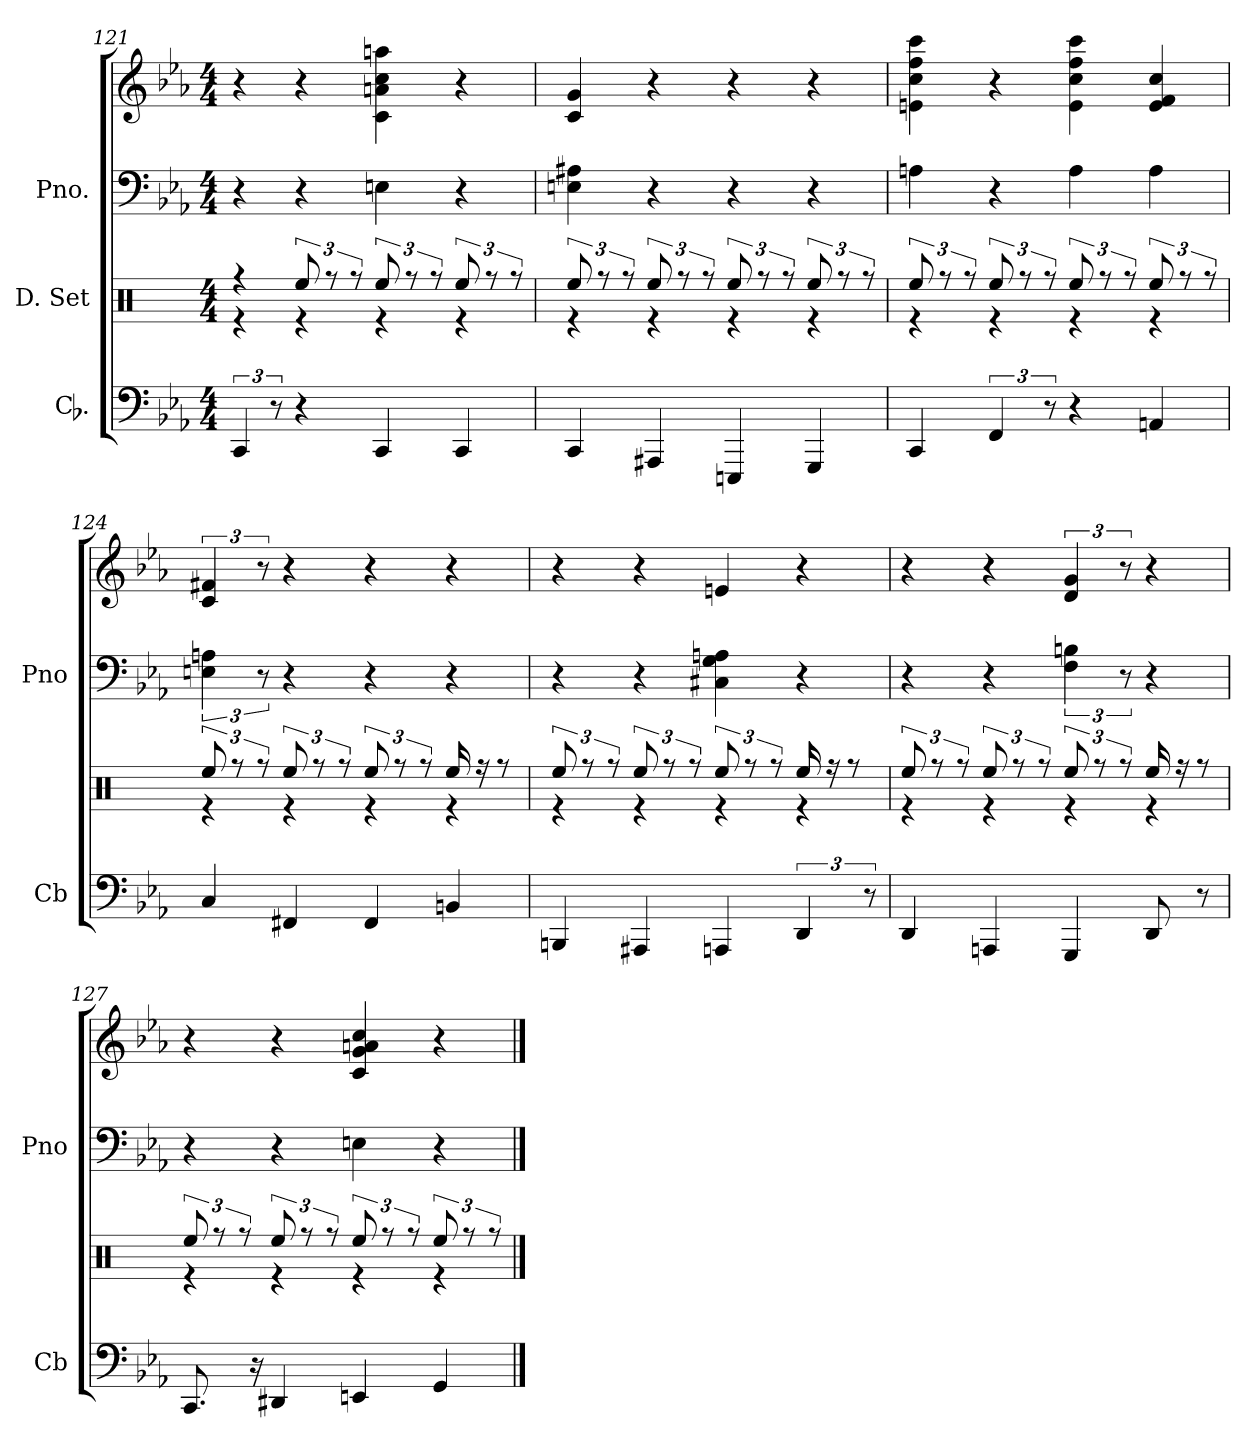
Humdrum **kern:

**kern	**kern	**kern	**kern
*part3	*part2	*part1	*part1
*staff4	*staff3	*staff2	*staff1
*I"Cb.	*I"D. Set	*I"Pno.	*
*I'Cb	*	*I'Pno	*
*clefF4	*clefX	*clefF4	*clefG2
*k[b-e-a-]	*k[]	*k[b-e-a-]	*k[b-e-a-]
*M4/4	*M4/4	*M4/4	*M4/4
=121	=121	=121	=121
*	*^	*	*
6CC	4re	4rff	4r	4r
12r	.	.	.	.
4r	4re	12Ree/	4r	4r
.	.	12rff	.	.
.	.	12rff	.	.
4CC	4re	12Ree/	4En	4c 4an 4cc 4aan
.	.	12rff	.	.
.	.	12rff	.	.
4CC	4re	12Ree/	4r	4r
.	.	12rff	.	.
.	.	12rff	.	.
=122	=122	=122	=122	=122
4CC	4re	12Ree/	4En 4A#X	4c 4g
.	.	12rff	.	.
.	.	12rff	.	.
4AAA#X	4re	12Ree/	4r	4r
.	.	12rff	.	.
.	.	12rff	.	.
4EEEn	4re	12Ree/	4r	4r
.	.	12rff	.	.
.	.	12rff	.	.
4GGG	4re	12Ree/	4r	4r
.	.	12rff	.	.
.	.	12rff	.	.
=123	=123	=123	=123	=123
4CC	4re	12Ree/	4An	4en 4cc 4ff 4ccc
.	.	12rff	.	.
.	.	12rff	.	.
6FF	4re	12Ree/	4r	4r
.	.	12rff	.	.
12r	.	12rff	.	.
4r	4re	12Ree/	4A	4e 4cc 4ff 4ccc
.	.	12rff	.	.
.	.	12rff	.	.
4AAn	4re	12Ree/	4A	4e 4f 4cc
.	.	12rff	.	.
.	.	12rff	.	.
=124	=124	=124	=124	=124
4C	4re	12Ree/	6En 6An	6c 6f#X
.	.	12rff	.	.
.	.	12rff	12r	12r
4FF#X	4re	12Ree/	4r	4r
.	.	12rff	.	.
.	.	12rff	.	.
4FF#	4re	12Ree/	4r	4r
.	.	12rff	.	.
.	.	12rff	.	.
4BBn	4re	16Ree/	4r	4r
.	.	16rff	.	.
.	.	8rff	.	.
=125	=125	=125	=125	=125
4BBBn	4re	12Ree/	4r	4r
.	.	12rff	.	.
.	.	12rff	.	.
4AAA#X	4re	12Ree/	4r	4r
.	.	12rff	.	.
.	.	12rff	.	.
4AAAn	4re	12Ree/	4C#X 4G 4An	4en
.	.	12rff	.	.
.	.	12rff	.	.
6DD	4re	16Ree/	4r	4r
.	.	16rff	.	.
.	.	8rff	.	.
12r	.	.	.	.
=126	=126	=126	=126	=126
4DD	4re	12Ree/	4r	4r
.	.	12rff	.	.
.	.	12rff	.	.
4AAAn	4re	12Ree/	4r	4r
.	.	12rff	.	.
.	.	12rff	.	.
4GGG	4re	12Ree/	6F 6Bn	6d 6g
.	.	12rff	.	.
.	.	12rff	12r	12r
8DD	4re	16Ree/	4r	4r
.	.	16rff	.	.
8r	.	8rff	.	.
=127	=127	=127	=127	=127
8.CC	4re	12Ree/	4r	4r
.	.	12rff	.	.
.	.	12rff	.	.
16r	.	.	.	.
4DD#X	4re	12Ree/	4r	4r
.	.	12rff	.	.
.	.	12rff	.	.
4EEn	4re	12Ree/	4En	4c 4g 4an 4cc
.	.	12rff	.	.
.	.	12rff	.	.
4GG	4re	12Ree/	4r	4r
.	.	12rff	.	.
.	.	12rff	.	.
*	*v	*v	*	*
==	==	==	==
*-	*-	*-	*-
